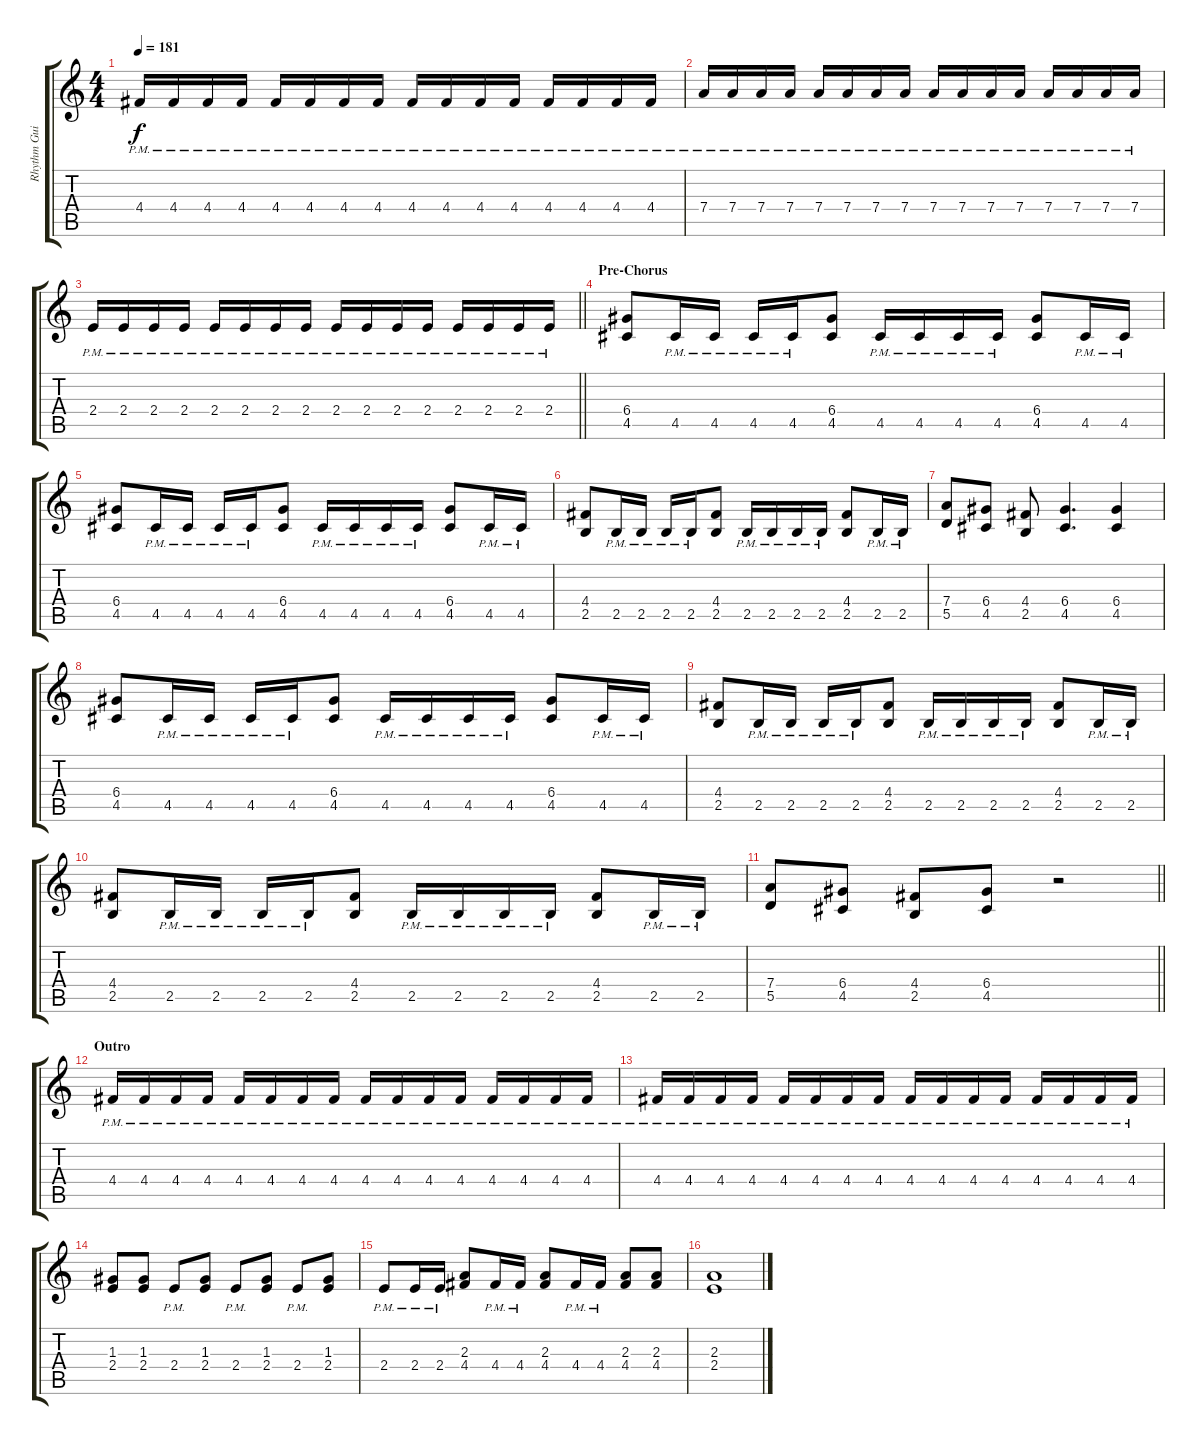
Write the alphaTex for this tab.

\track ("Rhythm Guitar II" "Rhythm Gui") {instrument overdrivenguitar}
\staff {score tabs}
\tuning (E4 B3 G3 D3 A2 E2) {hide}
\ts (4 4)
\tempo 181
\clef g2
\ks c
4.4{pm}.16{dy f} 4.4{pm}.16 4.4{pm}.16 4.4{pm}.16 4.4{pm}.16 4.4{pm}.16 4.4{pm}.16 4.4{pm}.16 4.4{pm}.16 4.4{pm}.16 4.4{pm}.16 4.4{pm}.16 4.4{pm}.16 4.4{pm}.16 4.4{pm}.16 4.4{pm}.16 |
7.4{pm}.16 7.4{pm}.16 7.4{pm}.16 7.4{pm}.16 7.4{pm}.16 7.4{pm}.16 7.4{pm}.16 7.4{pm}.16 7.4{pm}.16 7.4{pm}.16 7.4{pm}.16 7.4{pm}.16 7.4{pm}.16 7.4{pm}.16 7.4{pm}.16 7.4{pm}.16 |
\barLineRight lightlight
2.4{pm}.16 2.4{pm}.16 2.4{pm}.16 2.4{pm}.16 2.4{pm}.16 2.4{pm}.16 2.4{pm}.16 2.4{pm}.16 2.4{pm}.16 2.4{pm}.16 2.4{pm}.16 2.4{pm}.16 2.4{pm}.16 2.4{pm}.16 2.4{pm}.16 2.4{pm}.16 |
\section ("" "Pre-Chorus")
(6.4 4.5).8 4.5{pm}.16 4.5{pm}.16 4.5{pm}.16 4.5{pm}.16 (6.4 4.5).8 4.5{pm}.16 4.5{pm}.16 4.5{pm}.16 4.5{pm}.16 (6.4 4.5).8 4.5{pm}.16 4.5{pm}.16 |
(6.4 4.5).8 4.5{pm}.16 4.5{pm}.16 4.5{pm}.16 4.5{pm}.16 (6.4 4.5).8 4.5{pm}.16 4.5{pm}.16 4.5{pm}.16 4.5{pm}.16 (6.4 4.5).8 4.5{pm}.16 4.5{pm}.16 |
(4.4 2.5).8 2.5{pm}.16 2.5{pm}.16 2.5{pm}.16 2.5{pm}.16 (4.4 2.5).8 2.5{pm}.16 2.5{pm}.16 2.5{pm}.16 2.5{pm}.16 (4.4 2.5).8 2.5{pm}.16 2.5{pm}.16 |
(7.4 5.5).8 (6.4 4.5).8 (4.4 2.5).8 (6.4 4.5).4{d} (6.4 4.5).4 |
(6.4 4.5).8 4.5{pm}.16 4.5{pm}.16 4.5{pm}.16 4.5{pm}.16 (6.4 4.5).8 4.5{pm}.16 4.5{pm}.16 4.5{pm}.16 4.5{pm}.16 (6.4 4.5).8 4.5{pm}.16 4.5{pm}.16 |
(4.4 2.5).8 2.5{pm}.16 2.5{pm}.16 2.5{pm}.16 2.5{pm}.16 (4.4 2.5).8 2.5{pm}.16 2.5{pm}.16 2.5{pm}.16 2.5{pm}.16 (4.4 2.5).8 2.5{pm}.16 2.5{pm}.16 |
(4.4 2.5).8 2.5{pm}.16 2.5{pm}.16 2.5{pm}.16 2.5{pm}.16 (4.4 2.5).8 2.5{pm}.16 2.5{pm}.16 2.5{pm}.16 2.5{pm}.16 (4.4 2.5).8 2.5{pm}.16 2.5{pm}.16 |
\barLineRight lightlight
(7.4 5.5).8 (6.4 4.5).8 (4.4 2.5).8 (6.4 4.5).8 r.2 |
\section ("" "Outro")
4.4{pm}.16 4.4{pm}.16 4.4{pm}.16 4.4{pm}.16 4.4{pm}.16 4.4{pm}.16 4.4{pm}.16 4.4{pm}.16 4.4{pm}.16 4.4{pm}.16 4.4{pm}.16 4.4{pm}.16 4.4{pm}.16 4.4{pm}.16 4.4{pm}.16 4.4{pm}.16 |
4.4{pm}.16 4.4{pm}.16 4.4{pm}.16 4.4{pm}.16 4.4{pm}.16 4.4{pm}.16 4.4{pm}.16 4.4{pm}.16 4.4{pm}.16 4.4{pm}.16 4.4{pm}.16 4.4{pm}.16 4.4{pm}.16 4.4{pm}.16 4.4{pm}.16 4.4{pm}.16 |
(1.3 2.4).8 (1.3 2.4).8 2.4{pm}.8 (1.3 2.4).8 2.4{pm}.8 (1.3 2.4).8 2.4{pm}.8 (1.3 2.4).8 |
2.4{pm}.8 2.4{pm}.16 2.4{pm}.16 (2.3 4.4).8 4.4{pm}.16 4.4{pm}.16 (2.3 4.4).8 4.4{pm}.16 4.4{pm}.16 (2.3 4.4).8 (2.3 4.4).8 |
(2.3 2.4).1
